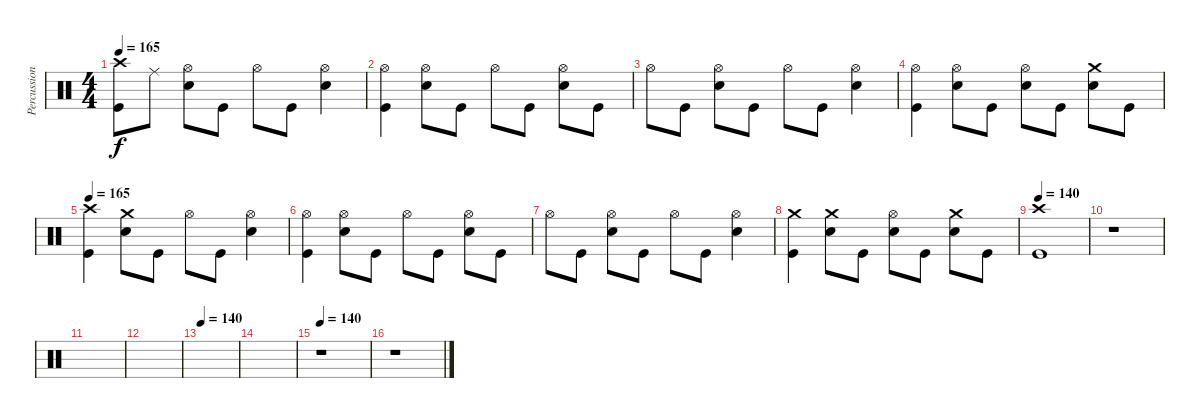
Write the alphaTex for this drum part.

\track ("Percussion" "Percussion") {instrument percussion}
\staff {score}
\articulation defaults
\ts (4 4)
\tempo 165
\clef neutral
\ks c
("Crash high (hit)" "Kick (hit)").8{dy f} "Ride (middle)".8 ("Hi-Hat (open)" "Electric Snare (hit)").8 "Kick (hit)".8 "Hi-Hat (open)".8 "Kick (hit)".8 ("Hi-Hat (open)" "Electric Snare (hit)").4 |
("Hi-Hat (open)" "Kick (hit)").4 ("Hi-Hat (open)" "Electric Snare (hit)").8 "Kick (hit)".8 "Hi-Hat (open)".8 "Kick (hit)".8 ("Hi-Hat (open)" "Electric Snare (hit)").8 "Kick (hit)".8 |
"Hi-Hat (open)".8 "Kick (hit)".8 ("Hi-Hat (open)" "Electric Snare (hit)").8 "Kick (hit)".8 "Hi-Hat (open)".8 "Kick (hit)".8 ("Hi-Hat (open)" "Electric Snare (hit)").4 |
("Hi-Hat (open)" "Kick (hit)").4 ("Hi-Hat (open)" "Electric Snare (hit)").8 "Kick (hit)".8 ("Hi-Hat (open)" "Electric Snare (hit)").8 "Kick (hit)".8 ("Crash medium (hit)" "Electric Snare (hit)").8 "Kick (hit)".8 |
\tempo 165
("Crash high (hit)" "Kick (hit)").4 ("Crash medium (hit)" "Electric Snare (hit)").8 "Kick (hit)".8 "Hi-Hat (open)".8 "Kick (hit)".8 ("Hi-Hat (open)" "Electric Snare (hit)").4 |
("Hi-Hat (open)" "Kick (hit)").4 ("Hi-Hat (open)" "Electric Snare (hit)").8 "Kick (hit)".8 "Hi-Hat (open)".8 "Kick (hit)".8 ("Hi-Hat (open)" "Electric Snare (hit)").8 "Kick (hit)".8 |
"Hi-Hat (open)".8 "Kick (hit)".8 ("Hi-Hat (open)" "Electric Snare (hit)").8 "Kick (hit)".8 "Hi-Hat (open)".8 "Kick (hit)".8 ("Hi-Hat (open)" "Electric Snare (hit)").4 |
("Crash medium (hit)" "Kick (hit)").4 ("Crash medium (hit)" "Electric Snare (hit)").8 "Kick (hit)".8 ("Hi-Hat (open)" "Electric Snare (hit)").8 "Kick (hit)".8 ("Crash medium (hit)" "Electric Snare (hit)").8 "Kick (hit)".8 |
\tempo 165
\tempo 140
("Crash high (hit)" "Kick (hit)").1 |
r.1 |
|
|
\tempo 140
|
|
\tempo 140
r.1 |
r.1
